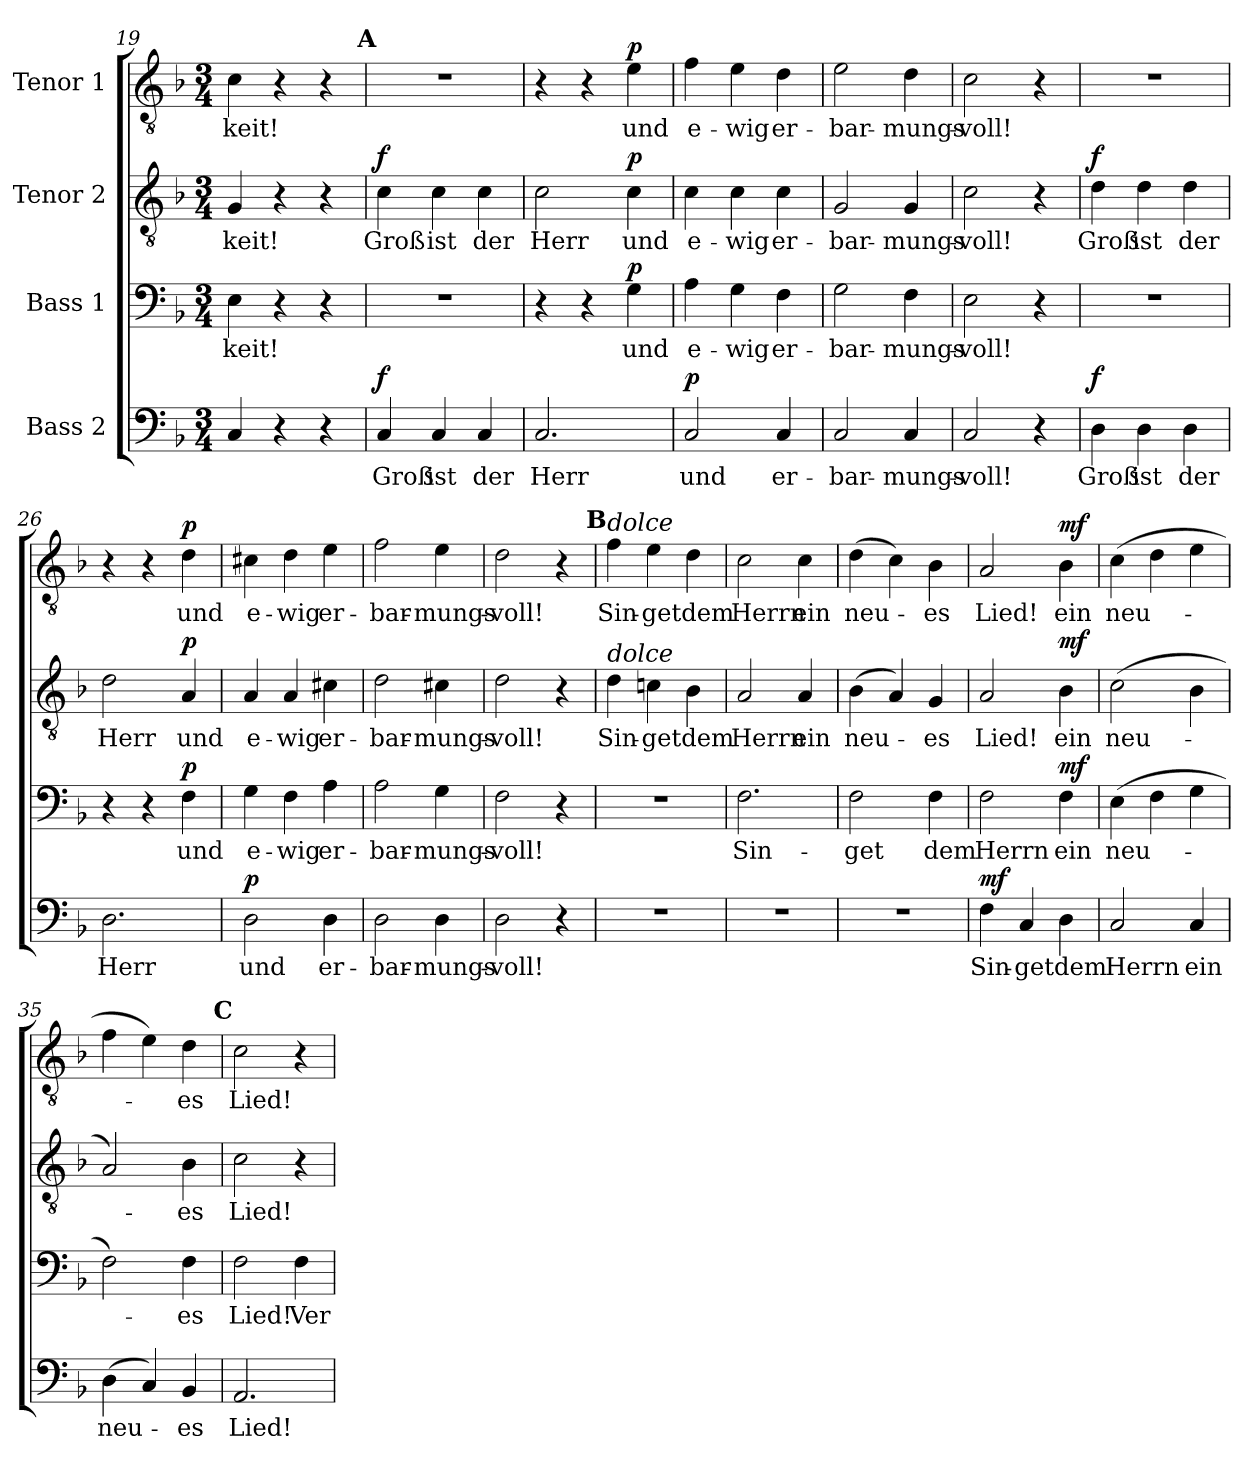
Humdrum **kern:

**kern	**text	**dynam	**kern	**text	**dynam	**kern	**text	**dynam	**kern	**text	**dynam
*part4	*part4	*part4	*part3	*part3	*part3	*part2	*part2	*part2	*part1	*part1	*part1
*staff4	*staff4	*staff4	*staff3	*staff3	*staff3	*staff2	*staff2	*staff2	*staff1	*staff1	*staff1
*I"Bass 2	*	*	*I"Bass 1	*	*	*I"Tenor 2	*	*	*I"Tenor 1	*	*
*clefF4	*	*	*clefF4	*	*	*clefGv2	*	*	*clefGv2	*	*
*k[b-]	*	*	*k[b-]	*	*	*k[b-]	*	*	*k[b-]	*	*
*M3/4	*	*	*M3/4	*	*	*M3/4	*	*	*M3/4	*	*
=19	=19	=19	=19	=19	=19	=19	=19	=19	=19	=19	=19
!	!	!	!	!LO:LY:b	!	!	!LO:LY:b	!	!	!LO:LY:b	!
4C/	.	.	4E\	-keit!	.	4G/	-keit!	.	4c\	-keit!	.
4r	.	.	4r	.	.	4r	.	.	4r	.	.
4r	.	.	4r	.	.	4r	.	.	4r	.	.
!!LO:PB:g=z
!!LO:REH:place=s1:a:B:enc=none:fs=14:t=A
=20	=20	=20	=20	=20	=20	=20	=20	=20	=20	=20	=20
!	!LO:LY:b	!LO:DY:a	!	!	!	!	!LO:LY:b	!LO:DY:a	!	!	!
4C/	Groß	f	2.r	.	.	4c\	Groß	f	2.r	.	.
!	!LO:LY:b	!	!	!	!	!	!LO:LY:b	!	!	!	!
4C/	ist	.	.	.	.	4c\	ist	.	.	.	.
!	!LO:LY:b	!	!	!	!	!	!LO:LY:b	!	!	!	!
4C/	der	.	.	.	.	4c\	der	.	.	.	.
=21	=21	=21	=21	=21	=21	=21	=21	=21	=21	=21	=21
!	!LO:LY:b	!	!	!	!	!	!LO:LY:b	!	!	!	!
2.C/	Herr	.	4r	.	.	2c\	Herr	.	4r	.	.
.	.	.	4r	.	.	.	.	.	4r	.	.
!	!	!	!	!LO:LY:b	!LO:DY:a	!	!LO:LY:b	!LO:DY:a	!	!LO:LY:b	!LO:DY:a
.	.	.	4G\	und	p	4c\	und	p	4e\	und	p
=22	=22	=22	=22	=22	=22	=22	=22	=22	=22	=22	=22
!	!LO:LY:b	!LO:DY:a	!	!LO:LY:b	!	!	!LO:LY:b	!	!	!LO:LY:b	!
2C/	und	p	4A\	e-	.	4c\	e-	.	4f\	e-	.
!	!	!	!	!LO:LY:b	!	!	!LO:LY:b	!	!	!LO:LY:b	!
.	.	.	4G\	-wig	.	4c\	-wig	.	4e\	-wig	.
!	!LO:LY:b	!	!	!LO:LY:b	!	!	!LO:LY:b	!	!	!LO:LY:b	!
4C/	er-	.	4F\	er-	.	4c\	er-	.	4d\	er-	.
=23	=23	=23	=23	=23	=23	=23	=23	=23	=23	=23	=23
!	!LO:LY:b	!	!	!LO:LY:b	!	!	!LO:LY:b	!	!	!LO:LY:b	!
2C/	-bar-	.	2G\	-bar-	.	2G/	-bar-	.	2e\	-bar-	.
!	!LO:LY:b	!	!	!LO:LY:b	!	!	!LO:LY:b	!	!	!LO:LY:b	!
4C/	-mungs-	.	4F\	-mungs-	.	4G/	-mungs-	.	4d\	-mungs-	.
=24	=24	=24	=24	=24	=24	=24	=24	=24	=24	=24	=24
!	!LO:LY:b	!	!	!LO:LY:b	!	!	!LO:LY:b	!	!	!LO:LY:b	!
2C/	-voll!	.	2E\	-voll!	.	2c\	-voll!	.	2c\	-voll!	.
4r	.	.	4r	.	.	4r	.	.	4r	.	.
=25	=25	=25	=25	=25	=25	=25	=25	=25	=25	=25	=25
!	!LO:LY:b	!LO:DY:a	!	!	!	!	!LO:LY:b	!LO:DY:a	!	!	!
4D\	Groß	f	2.r	.	.	4d\	Groß	f	2.r	.	.
!	!LO:LY:b	!	!	!	!	!	!LO:LY:b	!	!	!	!
4D\	ist	.	.	.	.	4d\	ist	.	.	.	.
!	!LO:LY:b	!	!	!	!	!	!LO:LY:b	!	!	!	!
4D\	der	.	.	.	.	4d\	der	.	.	.	.
!!LO:LB:g=z
=26	=26	=26	=26	=26	=26	=26	=26	=26	=26	=26	=26
!	!LO:LY:b	!	!	!	!	!	!LO:LY:b	!	!	!	!
2.D\	Herr	.	4r	.	.	2d\	Herr	.	4r	.	.
.	.	.	4r	.	.	.	.	.	4r	.	.
!	!	!	!	!LO:LY:b	!LO:DY:a	!	!LO:LY:b	!LO:DY:a	!	!LO:LY:b	!LO:DY:a
.	.	.	4F\	und	p	4A/	und	p	4d\	und	p
=27	=27	=27	=27	=27	=27	=27	=27	=27	=27	=27	=27
!	!LO:LY:b	!LO:DY:a	!	!LO:LY:b	!	!	!LO:LY:b	!	!	!LO:LY:b	!
2D\	und	p	4G\	e-	.	4A/	e-	.	4c#X\	e-	.
!	!	!	!	!LO:LY:b	!	!	!LO:LY:b	!	!	!LO:LY:b	!
.	.	.	4F\	-wig	.	4A/	-wig	.	4d\	-wig	.
!	!LO:LY:b	!	!	!LO:LY:b	!	!	!LO:LY:b	!	!	!LO:LY:b	!
4D\	er-	.	4A\	er-	.	4c#X\	er-	.	4e\	er-	.
=28	=28	=28	=28	=28	=28	=28	=28	=28	=28	=28	=28
!	!LO:LY:b	!	!	!LO:LY:b	!	!	!LO:LY:b	!	!	!LO:LY:b	!
2D\	-bar-	.	2A\	-bar-	.	2d\	-bar-	.	2f\	-bar-	.
!	!LO:LY:b	!	!	!LO:LY:b	!	!	!LO:LY:b	!	!	!LO:LY:b	!
4D\	-mungs-	.	4G\	-mungs-	.	4c#X\	-mungs-	.	4e\	-mungs-	.
=29	=29	=29	=29	=29	=29	=29	=29	=29	=29	=29	=29
!	!LO:LY:b	!	!	!LO:LY:b	!	!	!LO:LY:b	!	!	!LO:LY:b	!
2D\	-voll!	.	2F\	-voll!	.	2d\	-voll!	.	2d\	-voll!	.
4r	.	.	4r	.	.	4r	.	.	4r	.	.
!!LO:REH:place=s1:a:B:enc=none:fs=14:t=B
=30	=30	=30	=30	=30	=30	=30	=30	=30	=30	=30	=30
!	!	!	!	!	!	!	!	!	!LO:TX:a:i:t=dolce	!	!
!	!	!	!	!	!	!LO:TX:a:i:t=dolce	!	!	!	!	!
!	!	!	!	!	!	!	!LO:LY:b	!	!	!LO:LY:b	!
2.r	.	.	2.r	.	.	4d\	Sin-	.	4f\	Sin-	.
!	!	!	!	!	!	!	!LO:LY:b	!	!	!LO:LY:b	!
.	.	.	.	.	.	4cn\	-get	.	4e\	-get	.
!	!	!	!	!	!	!	!LO:LY:b	!	!	!LO:LY:b	!
.	.	.	.	.	.	4B-\	dem	.	4d\	dem	.
=31	=31	=31	=31	=31	=31	=31	=31	=31	=31	=31	=31
!	!	!	!	!LO:LY:b	!	!	!LO:LY:b	!	!	!LO:LY:b	!
2.r	.	.	2.F\	Sin-	.	2A/	Herrn	.	2c\	Herrn	.
!	!	!	!	!	!	!	!LO:LY:b	!	!	!LO:LY:b	!
.	.	.	.	.	.	4A/	ein	.	4c\	ein	.
=32	=32	=32	=32	=32	=32	=32	=32	=32	=32	=32	=32
!	!	!	!	!LO:LY:b	!	!	!LO:LY:b	!	!	!LO:LY:b	!
2.r	.	.	2F\	-get	.	(4B-\	neu-	.	(4d\	neu-	.
.	.	.	.	.	.	4A/)	.	.	4c\)	.	.
!	!	!	!	!LO:LY:b	!	!	!LO:LY:b	!	!	!LO:LY:b	!
.	.	.	4F\	dem	.	4G/	-es	.	4B-\	-es	.
!!LO:LB:g=z
=33	=33	=33	=33	=33	=33	=33	=33	=33	=33	=33	=33
!	!LO:LY:b	!LO:DY:a	!	!LO:LY:b	!	!	!LO:LY:b	!	!	!LO:LY:b	!
4F\	Sin-	mf	2F\	Herrn	.	2A/	Lied!	.	2A/	Lied!	.
!	!LO:LY:b	!	!	!	!	!	!	!	!	!	!
4C/	-get	.	.	.	.	.	.	.	.	.	.
!	!LO:LY:b	!	!	!LO:LY:b	!LO:DY:a	!	!LO:LY:b	!LO:DY:a	!	!LO:LY:b	!LO:DY:a
4D\	dem	.	4F\	ein	mf	4B-\	ein	mf	4B-\	ein	mf
=34	=34	=34	=34	=34	=34	=34	=34	=34	=34	=34	=34
!	!LO:LY:b	!	!	!LO:LY:b	!	!	!LO:LY:b	!	!	!LO:LY:b	!
2C/	Herrn	.	(4E\	neu-	.	(2c\	neu-	.	(4c\	neu-	.
.	.	.	4F\	.	.	.	.	.	4d\	.	.
!	!LO:LY:b	!	!	!	!	!	!	!	!	!	!
4C/	ein	.	4G\	.	.	4B-\	.	.	4e\	.	.
=35	=35	=35	=35	=35	=35	=35	=35	=35	=35	=35	=35
!	!LO:LY:b	!	!	!	!	!	!	!	!	!	!
(4D\	neu-	.	2F\)	.	.	2A/)	.	.	4f\	.	.
4C/)	.	.	.	.	.	.	.	.	4e\)	.	.
!	!LO:LY:b	!	!	!LO:LY:b	!	!	!LO:LY:b	!	!	!LO:LY:b	!
4BB-/	-es	.	4F\	-es	.	4B-\	-es	.	4d\	-es	.
!!LO:REH:place=s1:a:B:enc=none:fs=14:t=C
=36	=36	=36	=36	=36	=36	=36	=36	=36	=36	=36	=36
!	!LO:LY:b	!	!	!LO:LY:b	!	!	!LO:LY:b	!	!	!LO:LY:b	!
2.AA/	Lied!	.	2F\	Lied!	.	2c\	Lied!	.	2c\	Lied!	.
!	!	!	!	!LO:LY:b	!LO:DY:a	!	!	!	!	!	!
.	.	.	4F\	Ver -	other-dynamics	4r	.	.	4r	.	.
=	=	=	=	=	=	=	=	=	=	=	=
*-	*-	*-	*-	*-	*-	*-	*-	*-	*-	*-	*-
